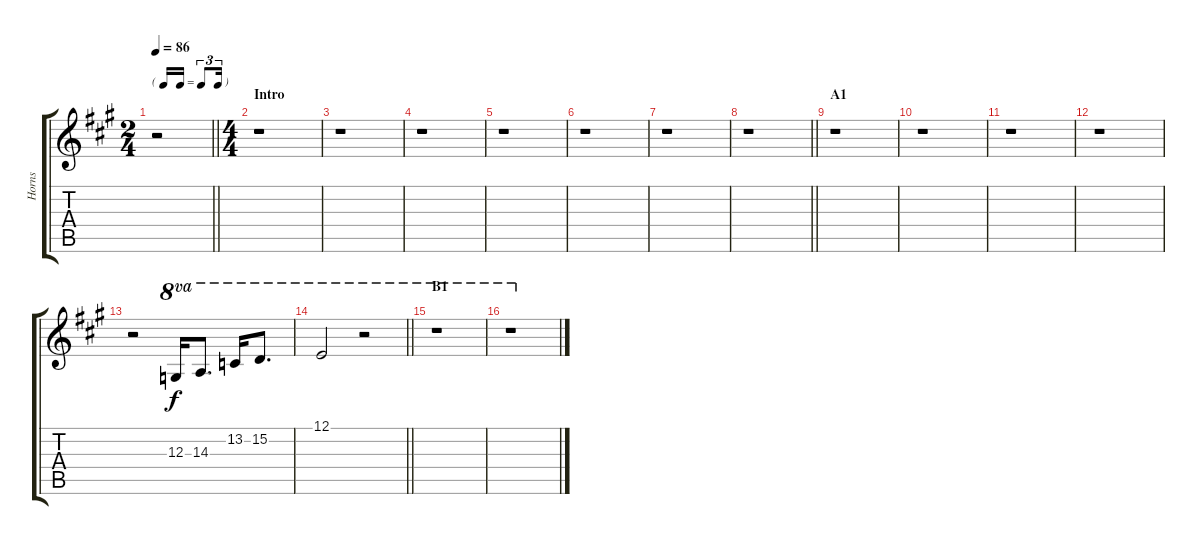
\track ("Horns" "Horns") {instrument frenchhorn}
\staff {score tabs}
\tuning (E4 B3 G3 D3 A2 E2) {hide}
\ts (2 4)
\tf triplet16th
\tempo 86
\clef g2
\barLineRight lightlight
\ks a
r.2{dy f instrument frenchhorn} |
\ts (4 4)
\section ("" "Intro")
r.1 |
r.1 |
r.1 |
r.1 |
r.1 |
r.1 |
\barLineRight lightlight
r.1 |
\section ("" "A1")
r.1 |
r.1 |
r.1 |
r.1 |
r.2 12.3.16{ot 8va} 14.3.8{d ot 8va} 13.2.16{ot 8va} 15.2.8{d ot 8va} |
\barLineRight lightlight
12.1.2{ot 8va} r.2{ot 8va} |
\section ("" "B1")
r.1{ot 8va} |
r.1{ot 8va}
